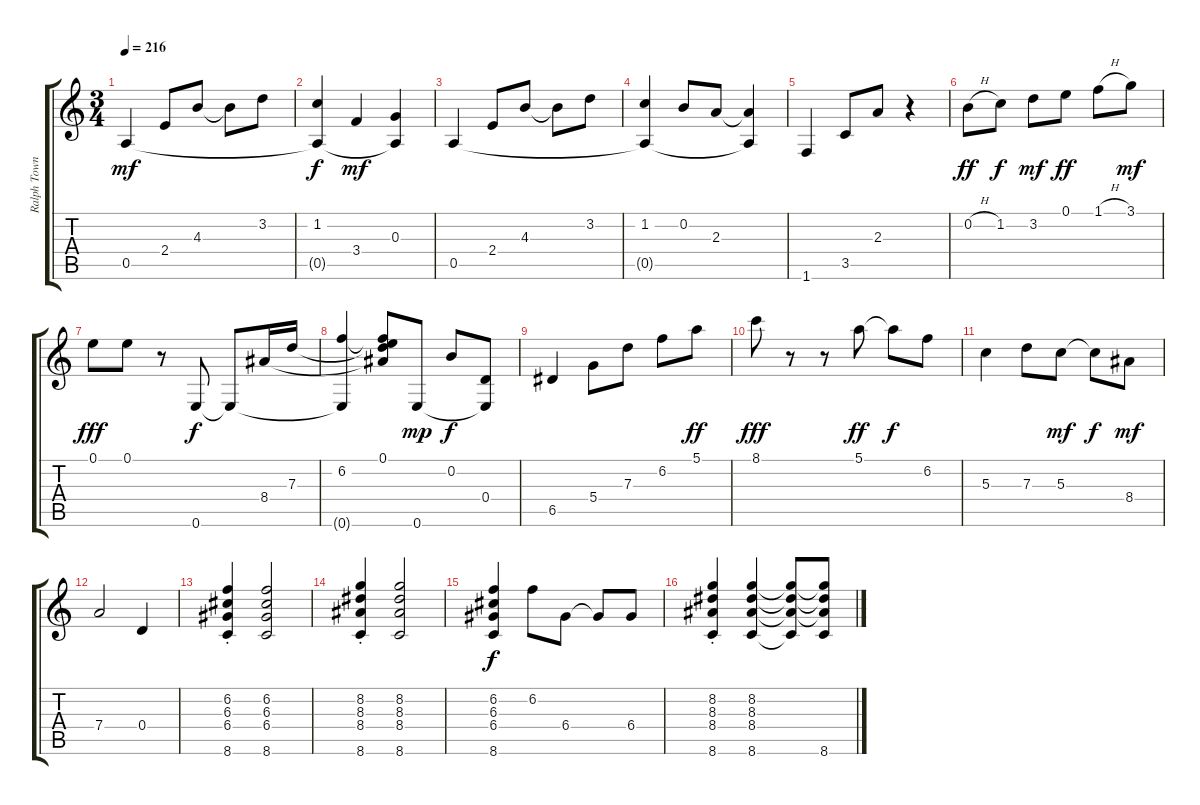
\track ("Ralph Towner" "Ralph Town") {instrument acousticguitarnylon}
\staff {score tabs}
\tuning (E4 B3 G3 D3 A2 E2) {hide}
\ts (3 4)
\tempo 216
\clef g2
\ks c
0.5.4{dy mf} 2.4.8 4.3.8 4.3{t}.8 3.2.8 |
(1.2 0.5{t}).4{dy f} 3.4.4{dy mf} (0.3 0.5{t}).4 |
0.5.4 2.4.8 4.3.8 4.3{t}.8 3.2.8 |
(1.2 0.5{t}).4 0.2.8 2.3.8 (2.3{t} 0.5{t}).4 |
1.6.4 3.5.8 2.3.8 r.4 |
0.2{h}.8{dy ff} 1.2.8{dy f} 3.2.8{dy mf} 0.1.8{dy ff} 1.1{h}.8 3.1.8{dy mf} |
0.1.8{dy fff} 0.1.8 r.8 0.6.8{dy f} 0.6{t}.8 8.4.16 7.3.16 |
(6.2 0.6{t}).4 (0.1 6.2{t} 7.3{t} 8.4{t}).8 0.6.8{dy mp} 0.2.8{dy f} (0.4 0.6{t}).8 |
6.5.4 5.4.8 7.3.8 6.2.8 5.1.8{dy ff} |
8.1.8{dy fff} r.8 r.8 5.1.8{dy ff} 5.1{t}.8{dy f} 6.2.8 |
5.3.4 7.3.8 5.3.8{dy mf} 5.3{t}.8{dy f} 8.4.8{dy mf} |
7.4.2 0.4.4 |
(6.2{st} 6.3{st} 6.4{st} 8.6{st}).4 (6.2 6.3 6.4 8.6).2 |
(8.2{st} 8.3{st} 8.4{st} 8.6{st}).4 (8.2 8.3 8.4 8.6).2 |
(6.2 6.3 6.4 8.6).4{dy f} 6.2.8 6.4.8 6.4{t}.8 6.4.8 |
(8.2{st} 8.3{st} 8.4{st} 8.6{st}).4 (8.2 8.3 8.4 8.6).4 (8.2{t} 8.3{t} 8.4{t} 8.6{t}).8 (8.2{t} 8.3{t} 8.4{t} 8.6).8
